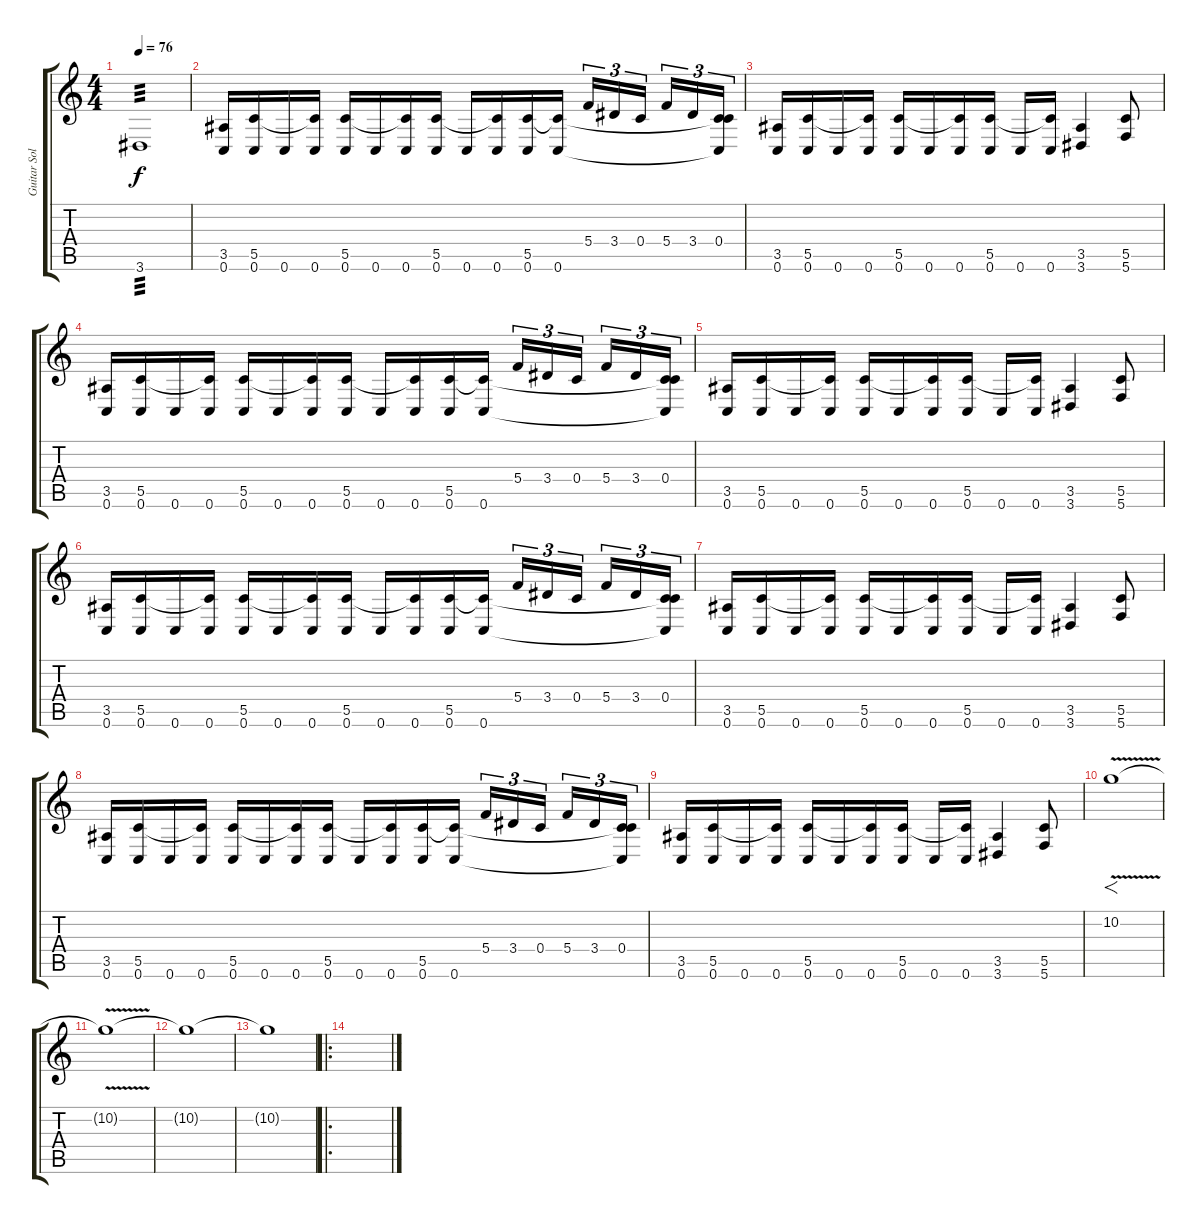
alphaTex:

\track ("Guitar Solo" "Guitar Sol") {instrument overdrivenguitar}
\staff {score tabs}
\tuning (D4 A3 F3 C3 G2 C2) {hide}
\ts (4 4)
\tempo 76
\clef g2
\ks c
3.6.1{tp 3 dy f instrument overdrivenguitar} |
(3.5 0.6).16 (5.5 0.6).16 0.6.16 (5.5{t} 0.6).16 (5.5 0.6).16 0.6.16 (5.5{t} 0.6).16 (5.5 0.6).16 0.6.16 (5.5{t} 0.6).16 (5.5 0.6).16 (5.5{t} 0.6).16 5.4.16{tu (3 2)} 3.4.16{tu (3 2)} 0.4.16{tu (3 2)} 5.4.16{tu (3 2)} 3.4.16{tu (3 2)} (0.4 5.5{t} 0.6{t}).16{tu (3 2)} |
(3.5 0.6).16 (5.5 0.6).16 0.6.16 (5.5{t} 0.6).16 (5.5 0.6).16 0.6.16 (5.5{t} 0.6).16 (5.5 0.6).16 0.6.16 (5.5{t} 0.6).16 (3.5 3.6).4 (5.5 5.6).8 |
(3.5 0.6).16 (5.5 0.6).16 0.6.16 (5.5{t} 0.6).16 (5.5 0.6).16 0.6.16 (5.5{t} 0.6).16 (5.5 0.6).16 0.6.16 (5.5{t} 0.6).16 (5.5 0.6).16 (5.5{t} 0.6).16 5.4.16{tu (3 2)} 3.4.16{tu (3 2)} 0.4.16{tu (3 2)} 5.4.16{tu (3 2)} 3.4.16{tu (3 2)} (0.4 5.5{t} 0.6{t}).16{tu (3 2)} |
(3.5 0.6).16 (5.5 0.6).16 0.6.16 (5.5{t} 0.6).16 (5.5 0.6).16 0.6.16 (5.5{t} 0.6).16 (5.5 0.6).16 0.6.16 (5.5{t} 0.6).16 (3.5 3.6).4 (5.5 5.6).8 |
(3.5 0.6).16 (5.5 0.6).16 0.6.16 (5.5{t} 0.6).16 (5.5 0.6).16 0.6.16 (5.5{t} 0.6).16 (5.5 0.6).16 0.6.16 (5.5{t} 0.6).16 (5.5 0.6).16 (5.5{t} 0.6).16 5.4.16{tu (3 2)} 3.4.16{tu (3 2)} 0.4.16{tu (3 2)} 5.4.16{tu (3 2)} 3.4.16{tu (3 2)} (0.4 5.5{t} 0.6{t}).16{tu (3 2)} |
(3.5 0.6).16 (5.5 0.6).16 0.6.16 (5.5{t} 0.6).16 (5.5 0.6).16 0.6.16 (5.5{t} 0.6).16 (5.5 0.6).16 0.6.16 (5.5{t} 0.6).16 (3.5 3.6).4 (5.5 5.6).8 |
(3.5 0.6).16 (5.5 0.6).16 0.6.16 (5.5{t} 0.6).16 (5.5 0.6).16 0.6.16 (5.5{t} 0.6).16 (5.5 0.6).16 0.6.16 (5.5{t} 0.6).16 (5.5 0.6).16 (5.5{t} 0.6).16 5.4.16{tu (3 2)} 3.4.16{tu (3 2)} 0.4.16{tu (3 2)} 5.4.16{tu (3 2)} 3.4.16{tu (3 2)} (0.4 5.5{t} 0.6{t}).16{tu (3 2)} |
(3.5 0.6).16 (5.5 0.6).16 0.6.16 (5.5{t} 0.6).16 (5.5 0.6).16 0.6.16 (5.5{t} 0.6).16 (5.5 0.6).16 0.6.16 (5.5{t} 0.6).16 (3.5 3.6).4 (5.5 5.6).8 |
10.2{v}.1{f} |
10.2{t}.1 |
10.2{t}.1 |
10.2{t}.1 |
\ro
